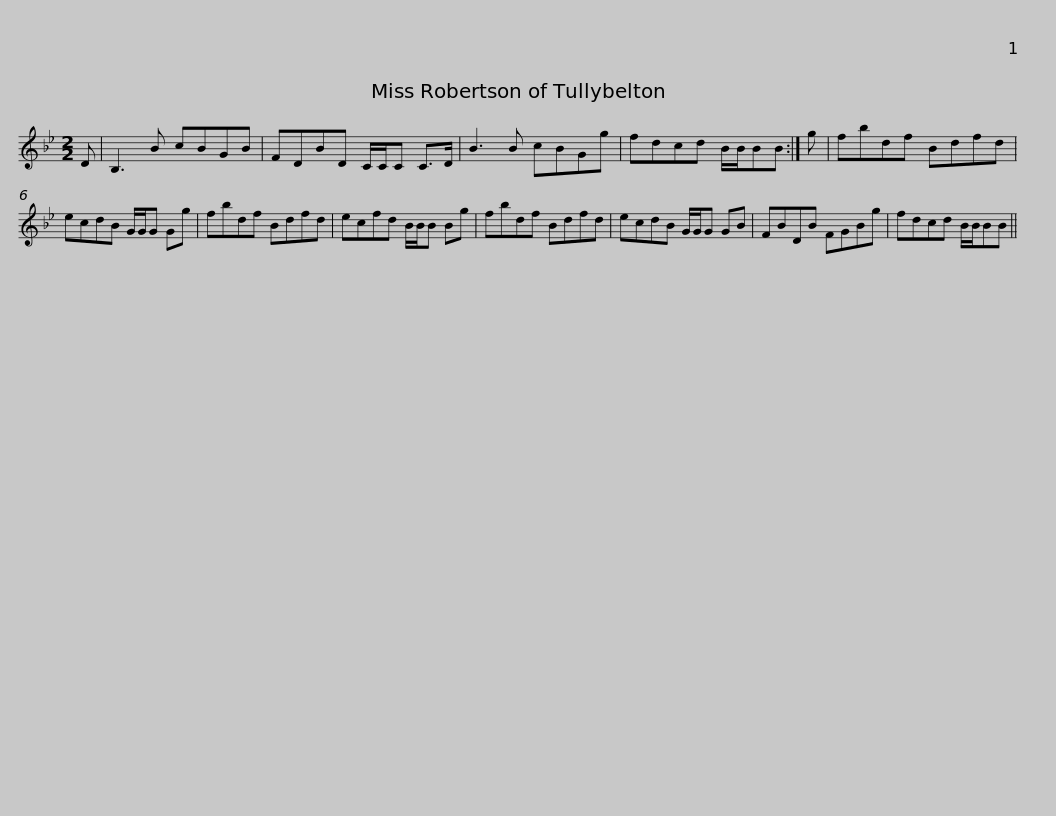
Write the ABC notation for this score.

X:1
L:1/8
M:2/2
I:linebreak $
K:Bb
V:1 treble
V:1
 D | B,3 B cBGB | FDBD C/C/C C>D | B3 B cBGg | fdcd B/B/BB :| %5
 g | fbdf Bdfd |$ ecdB G/G/G Gg | fbdf Bdfd | ecfd B/B/B Bg | %10
 fbdf Bdfd | ecdB G/G/G GB |$ FBDB FGBg | fdcd B/B/BB || %14
